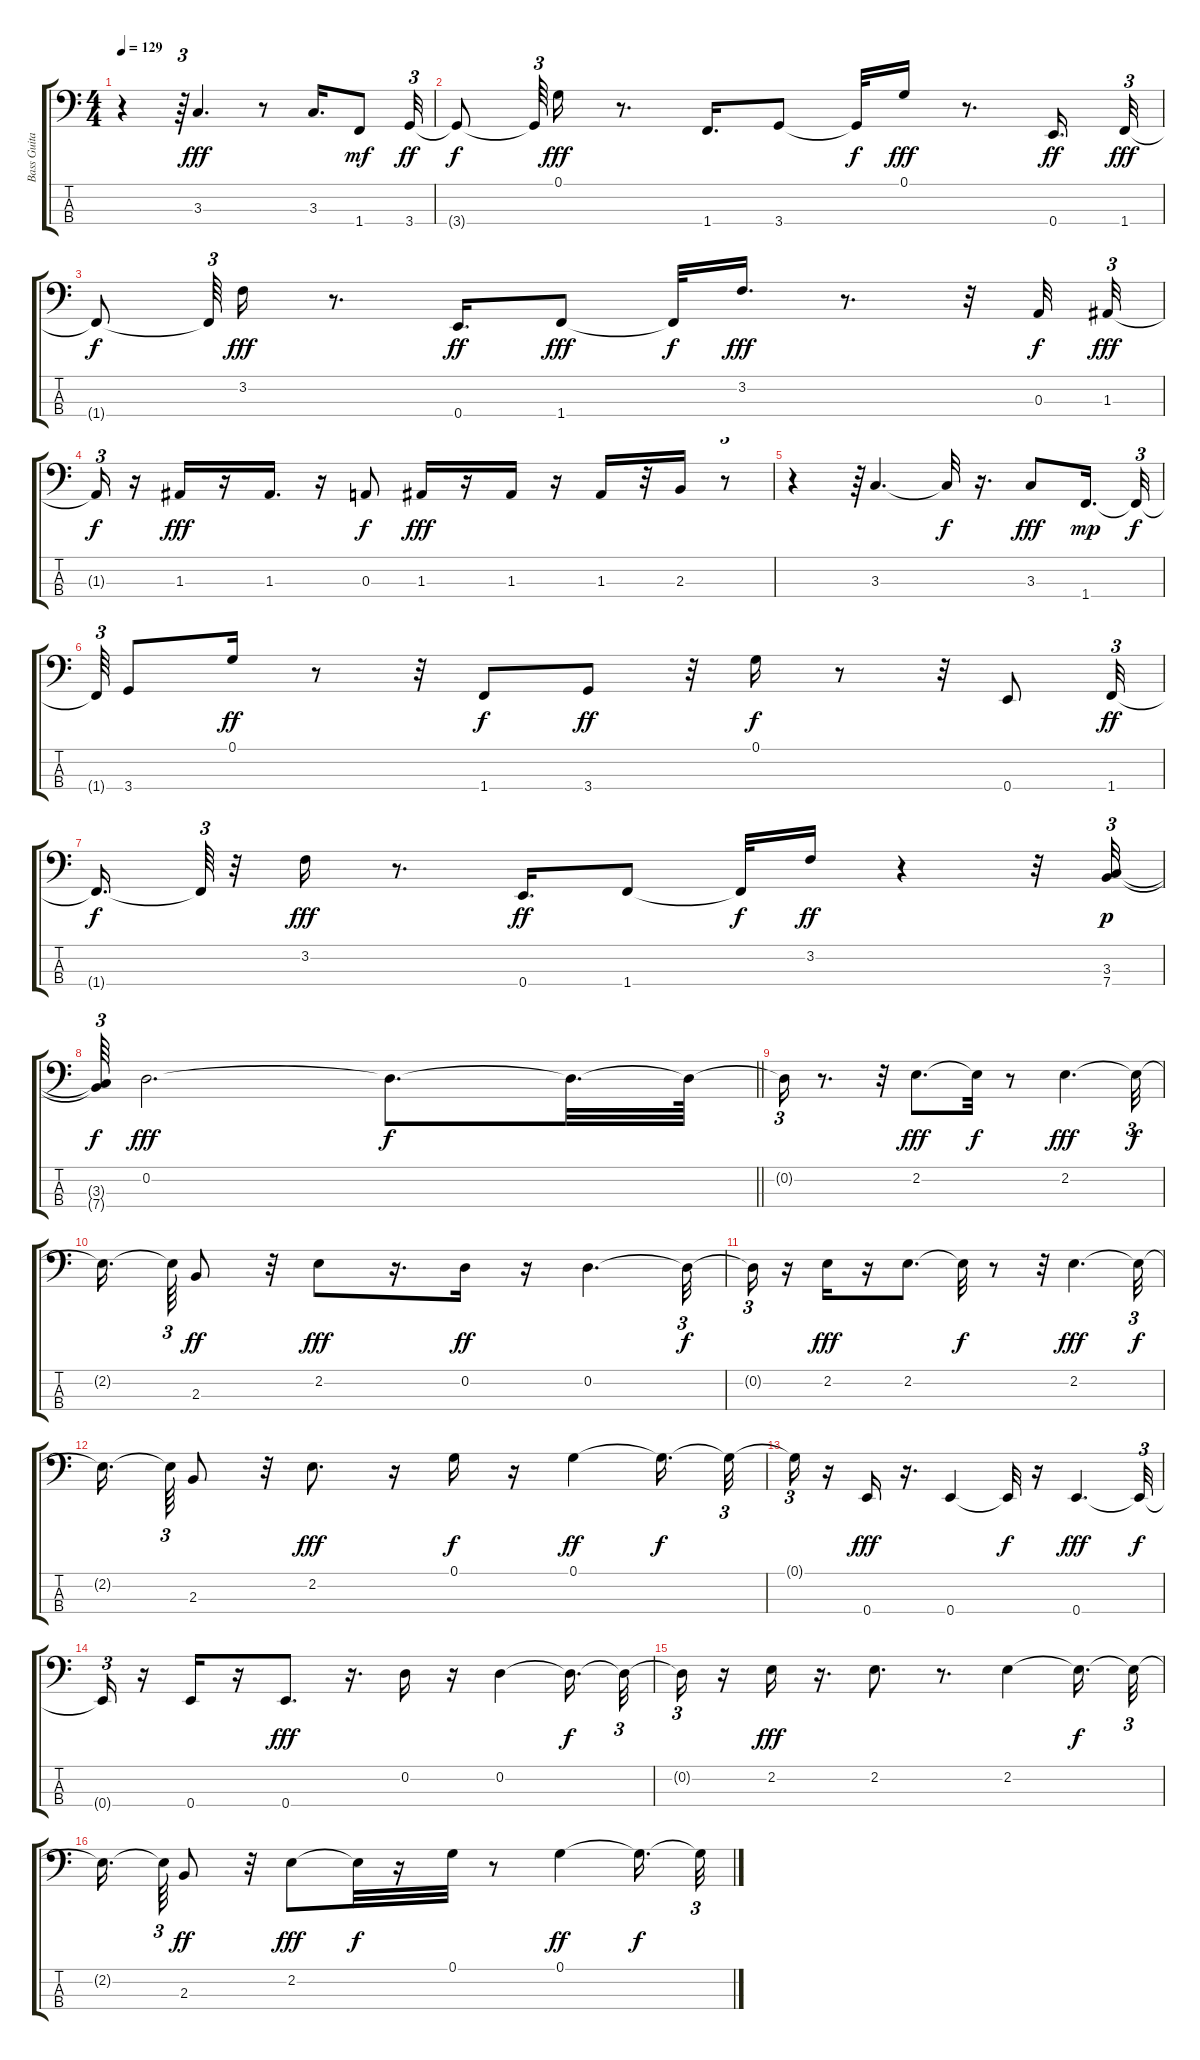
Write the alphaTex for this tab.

\track ("Bass Guitar" "Bass Guita") {instrument electricbassfinger}
\staff {score tabs}
\tuning (G2 D2 A1 E1) {hide}
\ts (4 4)
\tempo 129
\clef f4
\ks c
r.4{dy fff} r.64{tu (3 2)} 3.3.4{d} r.8 3.3.16{d} 1.4.8{dy mf} 3.4.32{tu (3 2) dy ff} |
3.4{t}.8{dy f} 3.4{t}.64{tu (3 2) beam splitsecondary} 0.1.16{dy fff} r.8{d} 1.4.16{d} 3.4.8 3.4{t}.32{dy f} 0.1.16{dy fff} r.8{d} 0.4.16{d dy ff} 1.4.32{tu (3 2) dy fff} |
1.4{t}.8{dy f} 1.4{t}.64{tu (3 2) beam splitsecondary} 3.2.16{dy fff} r.8{d} 0.4.16{d dy ff} 1.4.8{dy fff} 1.4{t}.32{dy f} 3.2.16{d dy fff} r.8{d} r.32 0.3.32{dy f} 1.3.32{tu (3 2) dy fff} |
1.3{t}.16{tu (3 2) dy f} r.16 1.3.16{dy fff} r.16 1.3.16{d} r.16 0.3.8{dy f} 1.3.16{dy fff} r.16 1.3.16 r.16 1.3.16 r.32 2.3.16 r.8{tu (3 2)} |
r.4 r.64{tu (3 2)} 3.3.4{d} 3.3{t}.32{dy f} r.16{d} 3.3.8{dy fff} 1.4.16{d dy mp} 1.4{t}.32{tu (3 2) dy f} |
1.4{t}.64{tu (3 2)} 3.4.8 0.1.16{dy ff} r.8 r.32 1.4.8{dy f} 3.4.8{dy ff} r.32 0.1.16{dy f} r.8 r.32 0.4.8 1.4.32{tu (3 2) dy ff} |
1.4{t}.16{d dy f} 1.4{t}.64{tu (3 2)} r.32 3.2.16{dy fff} r.8{d} 0.4.16{d dy ff} 1.4.8 1.4{t}.32{dy f} 3.2.16{dy ff} r.4 r.32 (3.3 7.4).32{tu (3 2) dy p} |
\barLineRight lightlight
(3.3{t} 7.4{t}).64{tu (3 2) dy f} 0.2.2{d dy fff} 0.2{t}.8{d dy f} 0.2{t}.32{d} 0.2{t}.64 |
0.2{t}.16{tu (3 2)} r.8{d} r.32 2.2.8{d dy fff} 2.2{t}.32{dy f} r.8 2.2.4{d dy fff} 2.2{t}.32{tu (3 2) dy f} |
2.2{t}.16{d beam splitsecondary} 2.2{t}.64{tu (3 2)} 2.3.8{dy ff} r.32 2.2.8{dy fff} r.16{d} 0.2.16{dy ff} r.16 0.2.4{d} 0.2{t}.32{tu (3 2) dy f} |
0.2{t}.16{tu (3 2)} r.16 2.2.16{dy fff} r.16 2.2.8{d} 2.2{t}.32{dy f} r.8 r.32 2.2.4{d dy fff} 2.2{t}.32{tu (3 2) dy f} |
2.2{t}.16{d beam splitsecondary} 2.2{t}.64{tu (3 2)} 2.3.8 r.32 2.2.8{d dy fff} r.16 0.1.16{dy f} r.16 0.1.4{dy ff} 0.1{t}.16{d dy f} 0.1{t}.32{tu (3 2)} |
0.1{t}.16{tu (3 2)} r.16 0.4.16{dy fff} r.16{d} 0.4.4 0.4{t}.32{dy f} r.16 0.4.4{d dy fff} 0.4{t}.32{tu (3 2) dy f} |
0.4{t}.16{tu (3 2)} r.16 0.4.16 r.16 0.4.8{d dy fff} r.16{d} 0.2.16 r.16 0.2.4 0.2{t}.16{d dy f} 0.2{t}.32{tu (3 2)} |
0.2{t}.16{tu (3 2)} r.16 2.2.16{dy fff} r.16{d} 2.2.8{d} r.8{d} 2.2.4 2.2{t}.16{d dy f} 2.2{t}.32{tu (3 2)} |
2.2{t}.16{d beam splitsecondary} 2.2{t}.64{tu (3 2)} 2.3.8{dy ff} r.32 2.2.8{dy fff} 2.2{t}.32{dy f} r.16 0.1.32 r.8 0.1.4{dy ff} 0.1{t}.16{d dy f} 0.1{t}.32{tu (3 2)}
